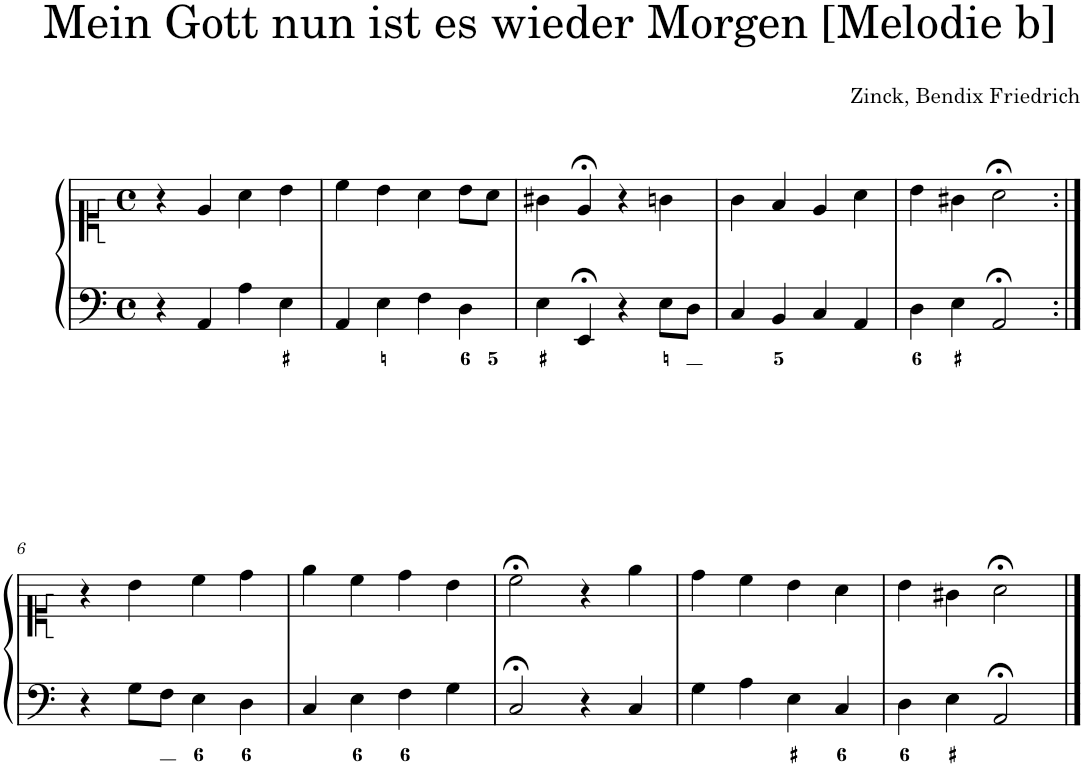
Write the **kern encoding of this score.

**kern	**kern
*part1	*part1
*staff2	*staff1
*I"Piano	*
*I'Pno.	*
*clefF4	*clefC1
*k[]	*k[]
*M4/4	*M4/4
*met(c)	*met(c)
=1	=1
4r	4r
4AA/	4e/
4A\	4a\
4E\	4b\
=2	=2
4AA/	4cc\
4E\	4b\
4F\	4a\
4D\	8b\L
.	8a\J
=3	=3
4E\	4g#X\
4EE;</	4e;</
4r	4r
8E\L	4gn\
8D\J	.
=4	=4
4C/	4g\
4BB/	4f/
4C/	4e/
4AA/	4a\
=5	=5
4D\	4b\
4E\	4g#X\
2AA;</	2a;<\
!!LO:LB:g=z
=6:|!	=6:|!
4r	4r
8G\L	4b\
8F\J	.
4E\	4cc\
4D\	4dd\
=7	=7
4C/	4ee\
4E\	4cc\
4F\	4dd\
4G\	4b\
=8	=8
2C;</	2cc;<\
4r	4r
4C/	4ee\
=9	=9
4G\	4dd\
4A\	4cc\
4E\	4b\
4C/	4a\
=10	=10
4D\	4b\
4E\	4g#X\
2AA;</	2a;<\
==	==
*-	*-
